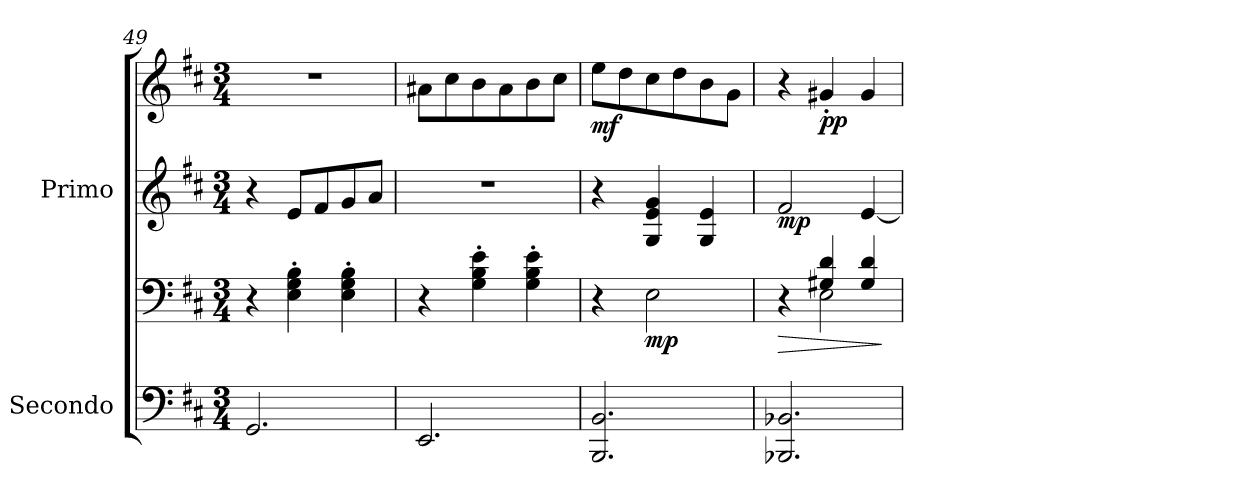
**kern	**kern	**dynam	**kern	**kern	**dynam
*part2	*part2	*part2	*part1	*part1	*part1
*staff4	*staff3	*staff3/4	*staff2	*staff1	*staff1/2
*I"Secondo	*	*	*I"Primo	*	*
*I'Sec.	*	*	*I'Pri.	*	*
*clefF4	*clefF4	*	*clefG2	*clefG2	*
*k[f#c#]	*k[f#c#]	*	*k[f#c#]	*k[f#c#]	*
*M3/4	*M3/4	*	*M3/4	*M3/4	*
=49	=49	=49	=49	=49	=49
2.GG/	4r	.	4r	2.r	.
.	4E\' 4G\' 4B\'	.	8e/L	.	.
.	.	.	8f#/	.	.
.	4E\' 4G\' 4B\'	.	8g/	.	.
.	.	.	8a/J	.	.
!!LO:LB:g=z
=50	=50	=50	=50	=50	=50
2.EE/	4r	.	2.r	8a#X\L	.
.	.	.	.	8cc#\	.
.	4G\' 4B\' 4e\'	.	.	8b\	.
.	.	.	.	8a#\	.
.	4G\' 4B\' 4e\'	.	.	8b\	.
.	.	.	.	8cc#\J	.
=51	=51	=51	=51	=51	=51
!	!	!	!	!	!LO:DY:b
2.BBB/ 2.BB/	4r	.	4r	8ee\L	mf
.	.	.	.	8dd\	.
!	!	!LO:DY:b	!	!	!
.	2E\	mp	4G/ 4e/ 4g/	8cc#\	.
.	.	.	.	8dd\	.
.	.	.	4G/ 4e/	8b\	.
.	.	.	.	8g\J	.
=52	=52	=52	=52	=52	=52
!	!	!LO:HP:b	!	!	!LO:DY:b=2
*	*^	*	*	*	*
2.BBB-X/ 2.BB-X/	4r	4ryy	>	2f#/	4r	mp
!	!	!	!	!	!	!LO:DY:b
.	4G#X/ 4d/	2E\	.	.	4g#X'/	pp
.	4G#/ 4d/	.	.	[4e/	4g#/	.
*	*v	*v	*	*	*	*
.	.	]	.	.	.
=	=	=	=	=	=
*-	*-	*-	*-	*-	*-
